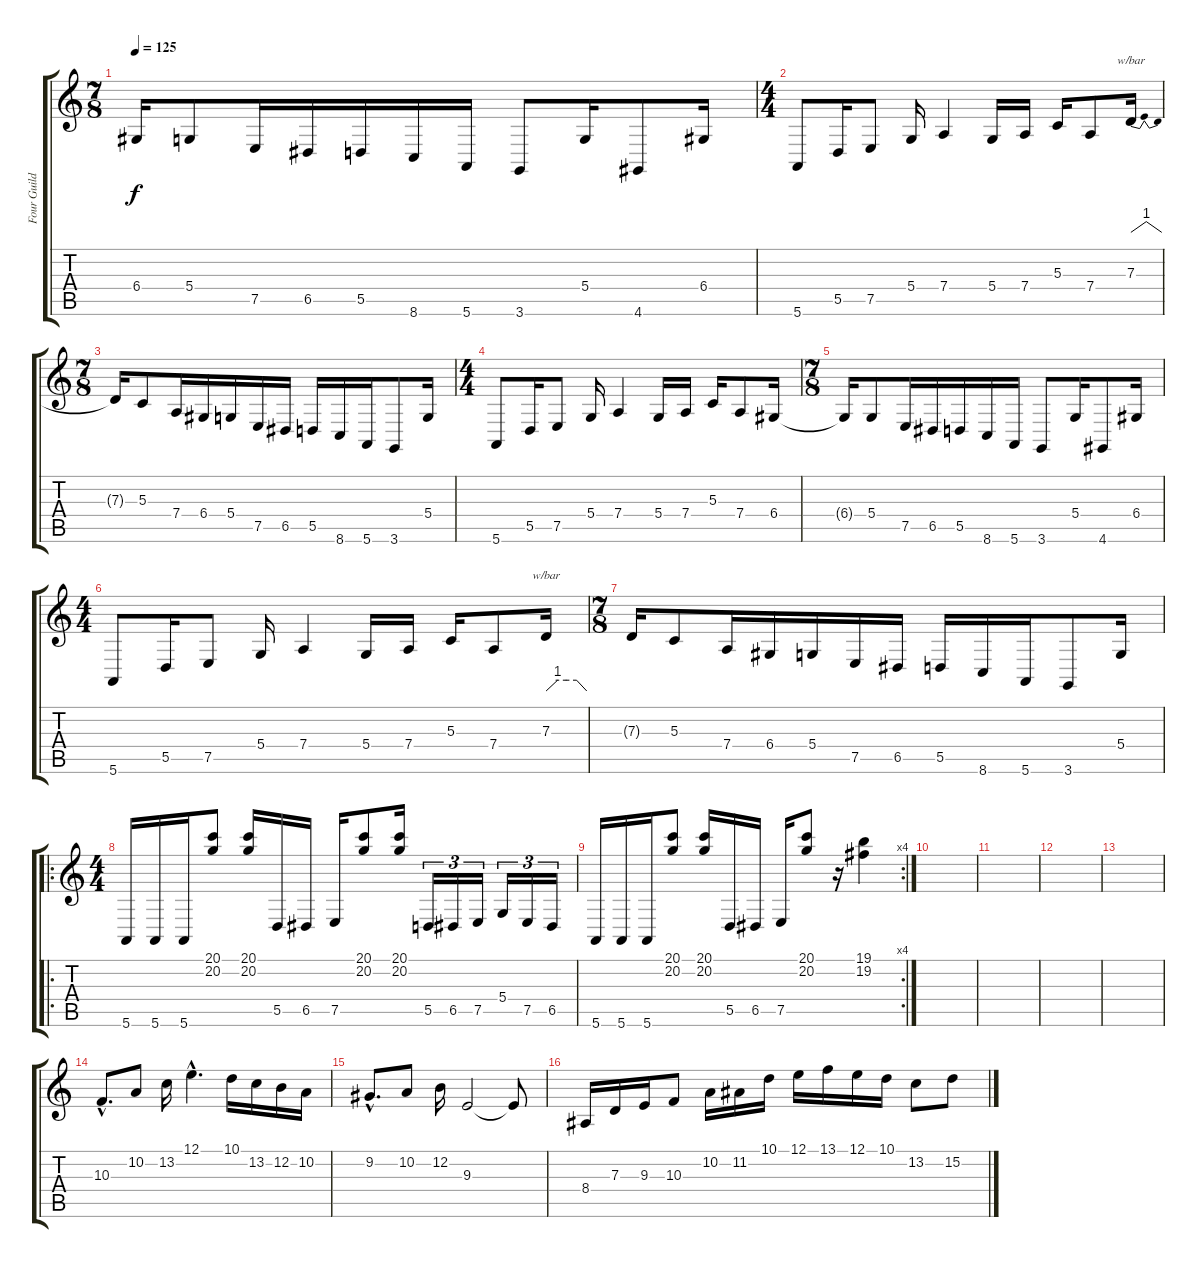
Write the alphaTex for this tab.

\track ("Four Guilders" "Four Guild") {instrument bagpipe}
\staff {score tabs}
\tuning (E4 B3 G3 D3 A2 E2) {hide}
\ts (7 8)
\tempo 125
\clef g2
\ks c
6.4{t}.16{dy f} 5.4.8 7.5.16 6.5.16 5.5.16 8.6.16 5.6.16 3.6.8 5.4.16 4.6.8 6.4.16 |
\ts (4 4)
5.6.8 5.5.16 7.5.8 5.4.16 7.4.4 5.4.16 7.4.16 5.3.16 7.4.8 7.3.16{tbe (dip default 0 0 20 4 45 4 60 0)} |
\ts (7 8)
7.3{t}.16 5.3.8 7.4.16 6.4.16 5.4.16 7.5.16 6.5.16 5.5.16 8.6.16 5.6.16 3.6.8 5.4.16 |
\ts (4 4)
5.6.8 5.5.16 7.5.8 5.4.16 7.4.4 5.4.16 7.4.16 5.3.16 7.4.8 6.4.16 |
\ts (7 8)
6.4{t}.16 5.4.8 7.5.16 6.5.16 5.5.16 8.6.16 5.6.16 3.6.8 5.4.16 4.6.8 6.4.16 |
\ts (4 4)
5.6.8 5.5.16 7.5.8 5.4.16 7.4.4 5.4.16 7.4.16 5.3.16 7.4.8 7.3.16{tbe (custom default 0 0 17 4 30 4 45 4 60 0)} |
\ts (7 8)
7.3{t}.16 5.3.8 7.4.16 6.4.16 5.4.16 7.5.16 6.5.16 5.5.16 8.6.16 5.6.16 3.6.8 5.4.16 |
\ro
\ts (4 4)
5.6.16 5.6.16 5.6.16 (20.1 20.2).8 (20.1 20.2).16 5.5.16 6.5.16 7.5.16 (20.1 20.2).8 (20.1 20.2).16 5.5.16{tu (3 2)} 6.5.16{tu (3 2)} 7.5.16{tu (3 2)} 5.4.16{tu (3 2)} 7.5.16{tu (3 2)} 6.5.16{tu (3 2)} |
\rc 4
5.6.16 5.6.16 5.6.16 (20.1 20.2).8 (20.1 20.2).16 5.5.16 6.5.16 7.5.16 (20.1 20.2).8 r.16 (19.1 19.2).4 |
|
|
|
|
10.3{hac}.8{d} 10.2.8 13.2.16 12.1{hac}.4{d} 10.1.16 13.2.16 12.2.16 10.2.16 |
9.2{hac}.8{d} 10.2.8 12.2.16 9.3.2 9.3{t}.8 |
8.4.16 7.3.16 9.3.16 10.3.8 10.2.16 11.2.16 10.1.16 12.1.16 13.1.16 12.1.16 10.1.16 13.2.8 15.2.8
